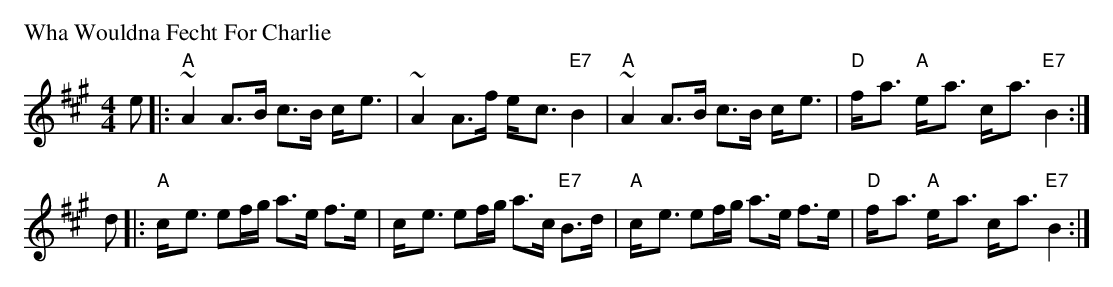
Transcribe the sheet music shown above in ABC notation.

X:1
P: Wha Wouldna Fecht For Charlie
M: 4/4
L: 1/8
K: A
 e |: "A"~A2 A>B c>B c-<e | ~A2 A>f e-<c "E7"B2 | "A"~A2 A>B c>B c-<e | "D"f-<a "A"e-<a c-<a "E7"B2 :|
 d |: "A"c-<e ef/g/ a>e f>e | c-<e ef/g/ a>c "E7"B>d | "A"c-<e ef/g/ a>e f>e | "D"f-<a "A"e-<a c-<a "E7"B2 :|
